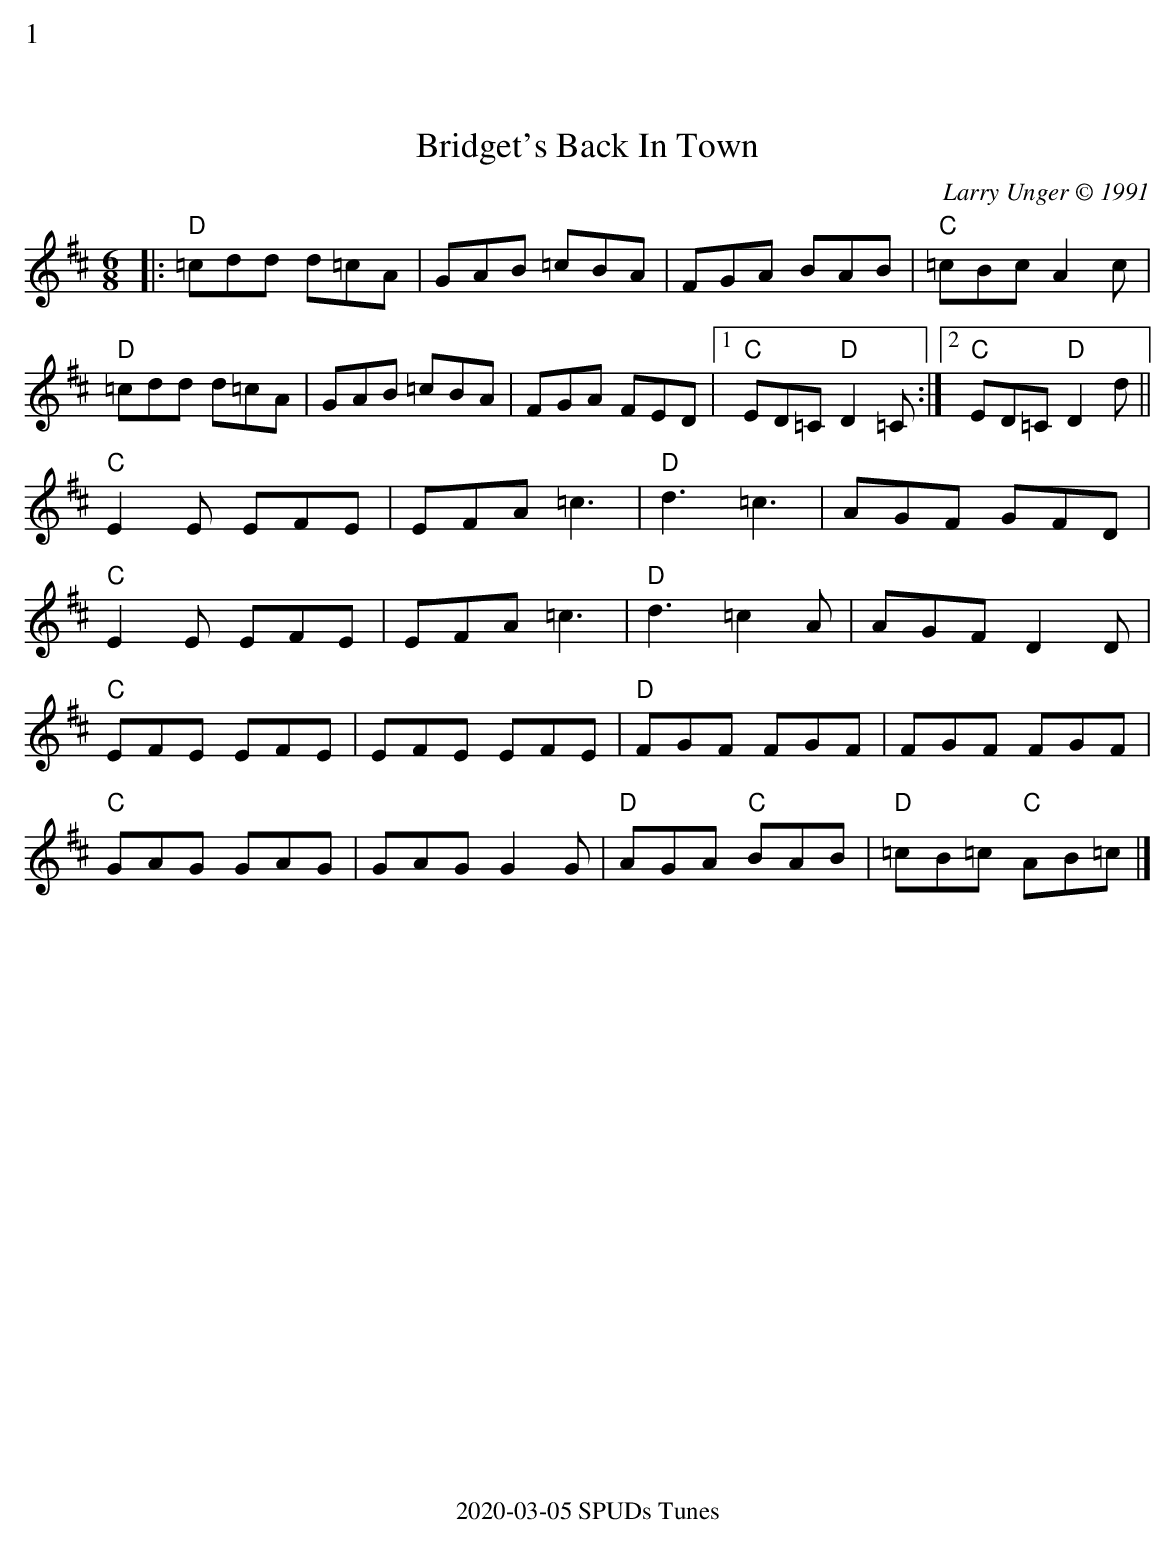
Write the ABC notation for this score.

X:1
%%text 1
T:Bridget's Back In Town
C: Larry Unger © 1991
M: 6/8
L: 1/8
K:D
|:"D" =cdd d=cA| GAB =cBA| FGA BAB| "C" =cBc A2c |
"D" =cdd d=cA| GAB =cBA| FGA FED |1"C" ED=C "D" D2=C:|2 "C" ED=C "D"D2d||
"C" E2E EFE | EFA =c3| "D" d3 =c3 | AGF GFD|
"C" E2E EFE | EFA =c3| "D" d3 =c2A| AGF D2D|
"C" EFE EFE|EFE EFE|"D" FGF FGF | FGF FGF|
"C" GAG GAG| GAG G2G | "D" AGA "C" BAB| "D" =cB=c "C" AB=c|]
